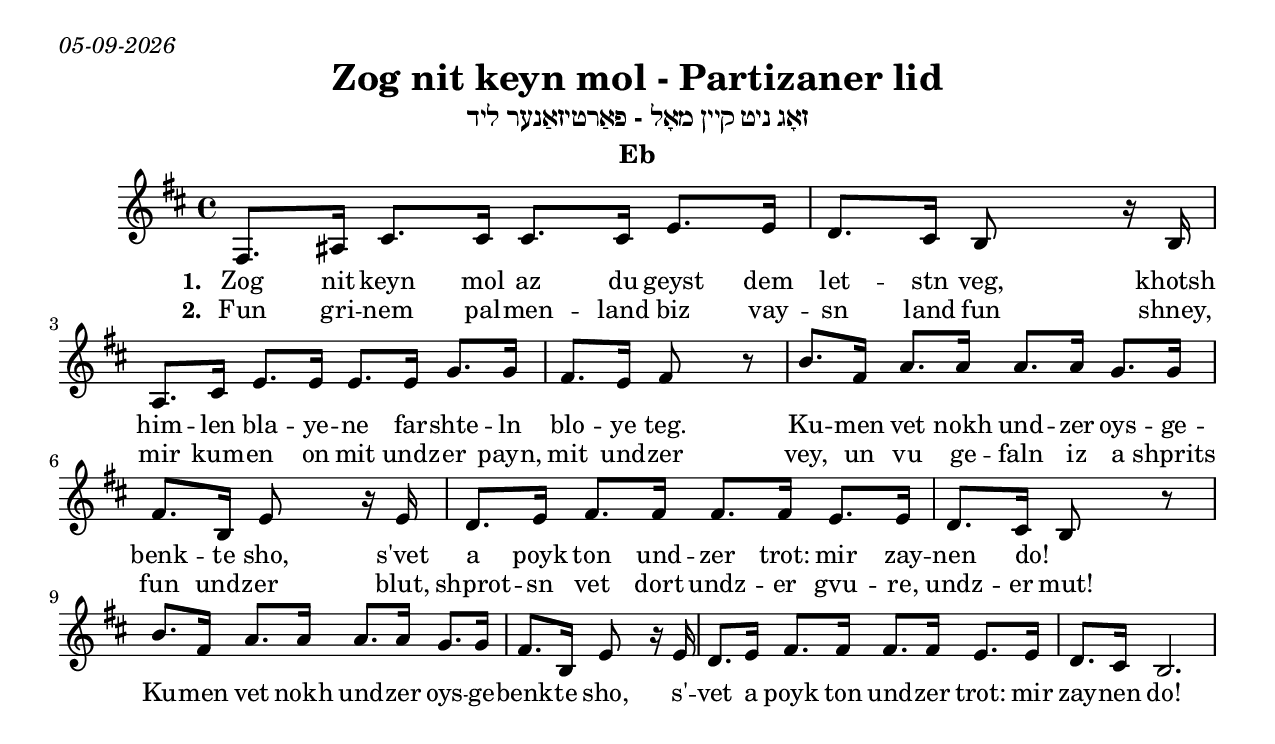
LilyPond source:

\version "2.20.0"
\language "english"
\pointAndClickOff
%\include "english.ly"
\pointAndClickOff
\paper{
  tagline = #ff
  print-all-headers = ##t
  #(set-paper-size "letter")
}
date = #(strftime "%d-%m-%Y" (localtime (current-time)))

\markup{ \italic{ \date }  }

%\markup{ Got something to say? }

global = {
  \clef treble
  \key d \minor
  \time 4/4
  \set Score.markFormatter = #format-mark-box-alphabet
}

%#################################### Melody ########################
%melody =  \transpose c d \relative c {  %transpose for clarinet
melody = \relative c, {
  \global
  %\partial 4 g4    %lead in notes


  a'8. cs16 e8. e16 e8. e16 g8. g16
  | % 2
  f8. e16 d8*5 r16 d
  | % 3
  c8. e16 g8. g16 g8. g16 bf8. bf16
  | % 4
  a8. g16 a8*5 r8
  | % 5
  d8. a16 c8. c16 c8. c16 bf8. bf16
  | % 6
  a8. d,16 g8*5 r16 g
  | % 7
  f8. g16 a8. a16 a8. a16 g8. g16
  | % 8
  f8. e16 d8*5 r8
  | % 9
  d'8. a16 c8. c16 c8. c16 bf8. bf16
  | % 10
  a8. d,16 g8*5 r16 g
  | % 11
  f8. g16 a8. a16 a8. a16 g8. g16
  | % 12
  f8. e16 d2.
  | % 13

}



%################################# Lyrics #####################
\addlyrics{ \set stanza = #"1. "
            Zog nit keyn mol az du geyst dem let -- stn veg,
            khotsh him -- len bla -- ye -- ne far -- shte -- ln blo -- ye teg.
            Ku -- men vet nokh und -- zer oys -- ge -- benk  -- te sho,
            s'vet a poyk ton und -- zer trot: mir zay -- nen do! _
            Ku -- men vet nokh und -- zer oys -- ge -- benk  -- te sho,
            s' --  vet a poyk ton und -- zer trot: mir zay -- nen do!
}
\addlyrics {
  \set stanza = #"2. "
  Fun gri -- nem pal -- men -- land biz vay -- sn land fun shney,
  mir kum -- en on mit undz -- er payn, mit und -- zer vey,
  un vu ge -- faln iz a shprits fun undz -- er blut,
  shprot -- sn vet dort undz -- er gvu -- re, undz -- er mut!
}
%################################# Chords #######################
harmonies = \chordmode {

}

\score {\transpose c a
  % transpose score below
  %\transpose c d
  <<
    \new ChordNames {
      \set chordChanges = ##f
      \harmonies
    }
    \new Staff   \melody
  >>
  \header{
    title= "Zog nit keyn mol - Partizaner lid"
    subtitle="זאָג ניט קײן מאָל - פאַרטיזאַנער ליד"
    composer= ""
    instrument = "Eb"
    arranger= ""
  }
  \layout{indent = 1.0\cm}
  \midi {
    \tempo 4 = 80

    % \midi { }
  }
}
%{
% more verses:
\markup{}
\markup {
  \font-size #2
  \fill-line {
    \hspace #0.1 % distance from left margin
    \column {
      \line { "1."
	\column {
	  ""
	}
      }
      \hspace #0.2 % vertical distance between verses
      \line { "2."
	\column {
	 ""
	}
      }
    }
    \hspace #0.1  % horiz. distance between columns
    \column {
      \line { "3."
	\column {
	  ""
	}
      }
      \hspace #0.2 % distance between verses
      \line { "4."
	\column {
	 ""
	}
      }
    }
    \hspace #0.1 % distance to right margin
  }
}

%}

%{
zog nit keyn mol az du geyst dem letstn veg,
khotsh himlen blayene farshteln bloye teg.
kumen vet nokh undzer oysgebenkte sho,
s'vet a poyk ton undzer trot: mir zaynen do!

fun grinem palmenland biz vaysn land fun shney,
mir kumen on mit undzer payn, mit undzer vey,
un vu gefaln iz a shprits fun undzer blut,
shprotsn vet dort undzer gvure, undzer mut!

s'vet di morgnzun bagildn undz dem haynt,
un der nekhtn vet farshvindn mit dem faynt,
nor oyb farzamen vet di zun in der kayor –
vi a parol zol geyn dos lid fun dor tsu dor.

dos lid geshribn iz mit blut un nit mit blay,
s'iz nit keyn lidl fun a foygl oyf der fray,
dos hot a folk tsvishn falndike vent
dos lid gezungen mit naganes in di hent.

to zog nit keyn mol, az du geyst dem letstn veg,
khotsh himlen blayene farshteln bloye teg.
kumen vet nokh undzer oysgebenkte sho –
es vet a poyk ton undzer trot: mir zaynen do!

 Never say this is the final road for you,
Though leadened skies may cover over days of blue.
As the hour that we longed for is so near,
Our step beats out the message: we are here!

From lands so green with palms to lands all white with snow.
We shall be coming with our anguish and our woe,
And where a spurt of our blood fell on the earth,
There are courage and our spirit have rebirth!

The early morning sun will brighten our day,
And yesterday with our foe will fade away,
But if the sun delays and in the east remains –
This song as password generations must remain.

This song was written with our blood and not with lead,
It's not a little tune that birds sing overhead,
A people amid collapsing walls,
Sang this song with pistols in hand.

Therefore never say the road now ends for you,
Though leadened skies may cover over days of blue.
As the hour that we longed for is so near,
Our step beats out the message: we are here!
%}